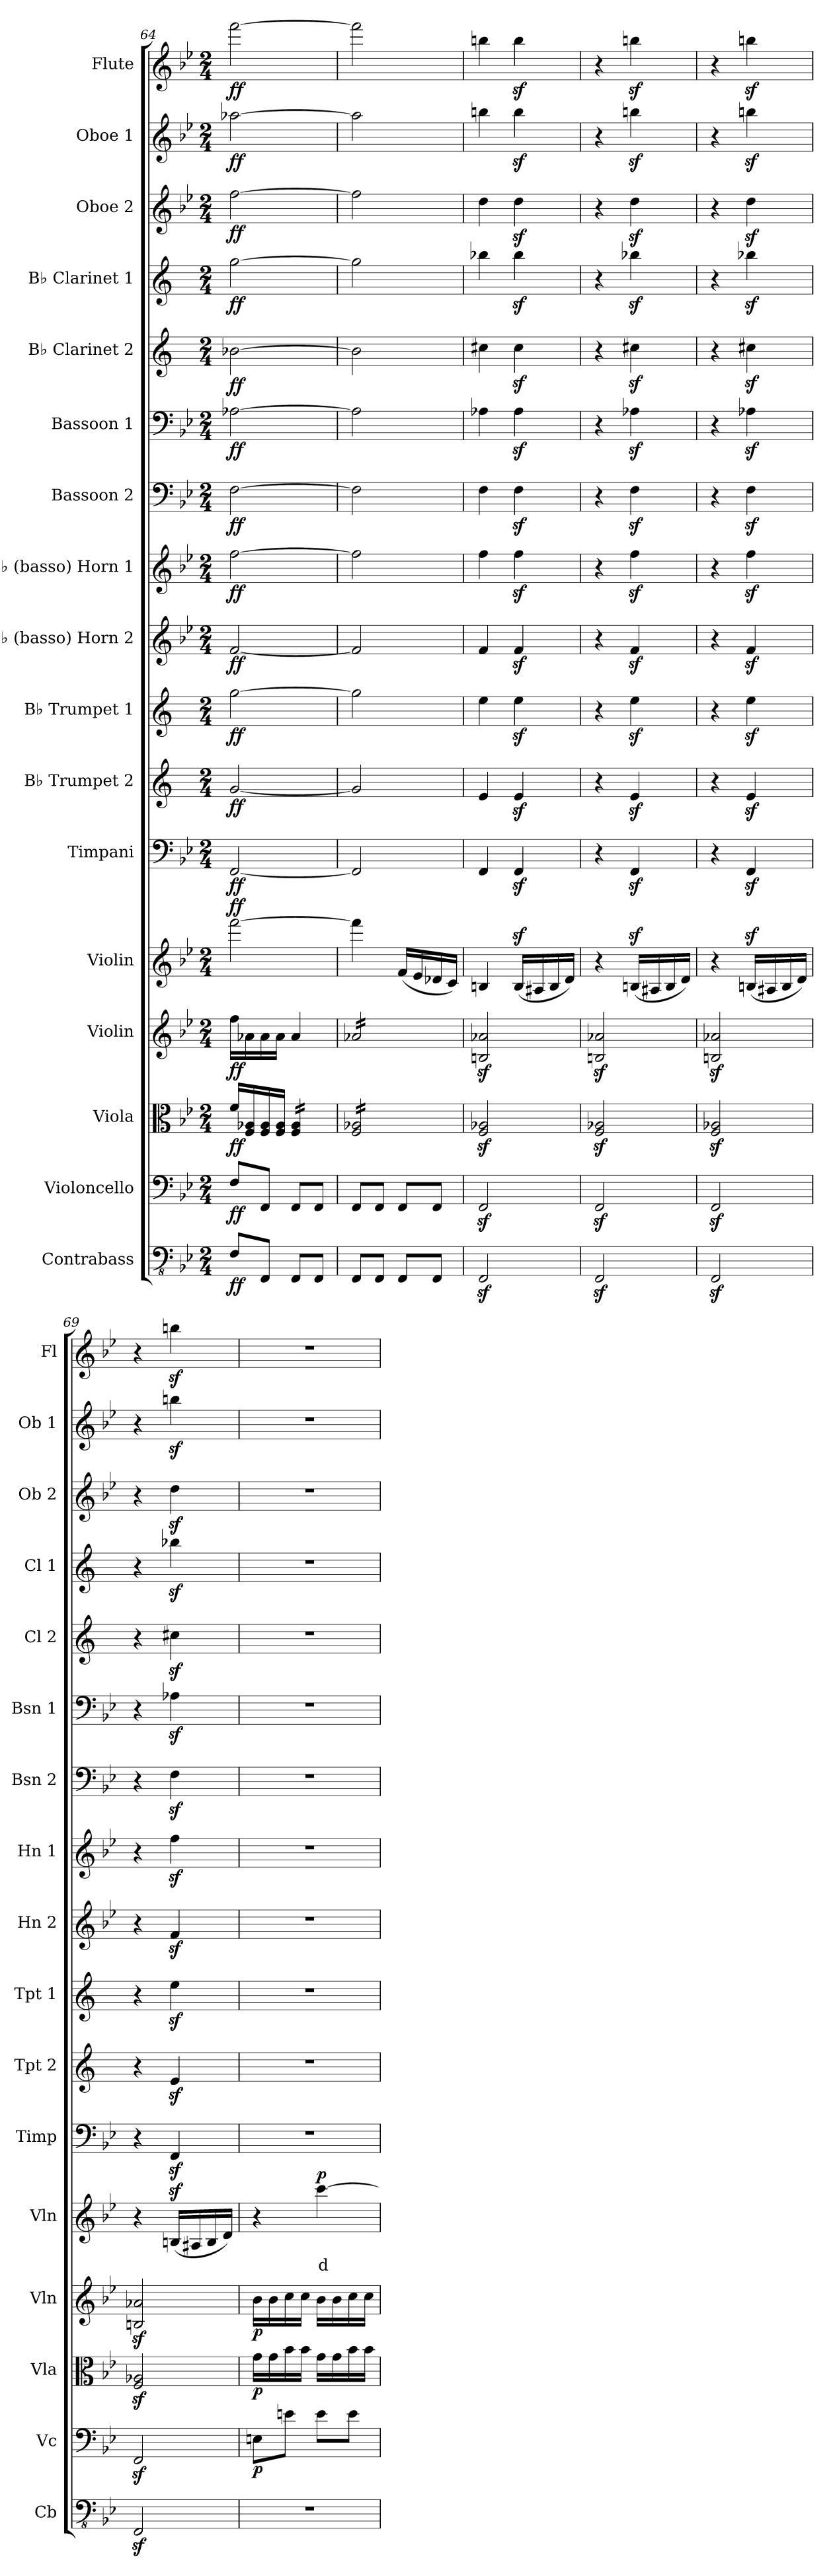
**kern	**dynam	**kern	**dynam	**kern	**dynam	**kern	**dynam	**kern	**text	**dynam	**kern	**dynam	**kern	**dynam	**kern	**dynam	**kern	**dynam	**kern	**dynam	**kern	**dynam	**kern	**dynam	**kern	**dynam	**kern	**dynam	**kern	**dynam	**kern	**dynam	**kern	**dynam
*part17	*part17	*part16	*part16	*part15	*part15	*part14	*part14	*part13	*part13	*part13	*part12	*part12	*part11	*part11	*part10	*part10	*part9	*part9	*part8	*part8	*part7	*part7	*part6	*part6	*part5	*part5	*part4	*part4	*part3	*part3	*part2	*part2	*part1	*part1
*staff17	*staff17	*staff16	*staff16	*staff15	*staff15	*staff14	*staff14	*staff13	*staff13	*staff13	*staff12	*staff12	*staff11	*staff11	*staff10	*staff10	*staff9	*staff9	*staff8	*staff8	*staff7	*staff7	*staff6	*staff6	*staff5	*staff5	*staff4	*staff4	*staff3	*staff3	*staff2	*staff2	*staff1	*staff1
*I"Contrabass	*	*I"Violoncello	*	*I"Viola	*	*I"Violin	*	*I"Violin	*	*	*I"Timpani	*	*I"B♭ Trumpet 2	*	*I"B♭ Trumpet 1	*	*I"B♭ (basso) Horn 2	*	*I"B♭ (basso) Horn 1	*	*I"Bassoon 2	*	*I"Bassoon 1	*	*I"B♭ Clarinet 2	*	*I"B♭ Clarinet 1	*	*I"Oboe 2	*	*I"Oboe 1	*	*I"Flute	*
*I'Cb	*	*I'Vc	*	*I'Vla	*	*I'Vln	*	*I'Vln	*	*	*I'Timp	*	*I'Tpt 2	*	*I'Tpt 1	*	*I'Hn 2	*	*I'Hn 1	*	*I'Bsn 2	*	*I'Bsn 1	*	*I'Cl 2	*	*I'Cl 1	*	*I'Ob 2	*	*I'Ob 1	*	*I'Fl	*
*clefFv4	*	*clefF4	*	*clefC3	*	*clefG2	*	*clefG2	*	*	*clefF4	*	*clefG2	*	*clefG2	*	*clefG2	*	*clefG2	*	*clefF4	*	*clefF4	*	*clefG2	*	*clefG2	*	*clefG2	*	*clefG2	*	*clefG2	*
*	*	*	*	*	*	*	*	*	*	*	*	*	*ITrd1c2	*	*ITrd1c2	*	*ITrd8c14	*	*ITrd8c14	*	*	*	*	*	*ITrd1c2	*	*ITrd1c2	*	*	*	*	*	*	*
*k[b-e-]	*	*k[b-e-]	*	*k[b-e-]	*	*k[b-e-]	*	*k[b-e-]	*	*	*k[b-e-]	*	*k[b-e-]	*	*k[b-e-]	*	*k[b-e-]	*	*k[b-e-]	*	*k[b-e-]	*	*k[b-e-]	*	*k[b-e-]	*	*k[b-e-]	*	*k[b-e-]	*	*k[b-e-]	*	*k[b-e-]	*
*M2/4	*	*M2/4	*	*M2/4	*	*M2/4	*	*M2/4	*	*	*M2/4	*	*M2/4	*	*M2/4	*	*M2/4	*	*M2/4	*	*M2/4	*	*M2/4	*	*M2/4	*	*M2/4	*	*M2/4	*	*M2/4	*	*M2/4	*
=64	=64	=64	=64	=64	=64	=64	=64	=64	=64	=64	=64	=64	=64	=64	=64	=64	=64	=64	=64	=64	=64	=64	=64	=64	=64	=64	=64	=64	=64	=64	=64	=64	=64	=64
!	!LO:DY:b	!	!LO:DY:b	!	!LO:DY:b	!	!LO:DY:b	!	!	!LO:DY:b	!	!LO:DY:b	!	!LO:DY:b	!	!LO:DY:b	!	!LO:DY:b	!	!LO:DY:b	!	!LO:DY:b	!	!LO:DY:b	!	!LO:DY:b	!	!LO:DY:b	!	!LO:DY:b	!	!LO:DY:b	!	!LO:DY:b
8FF/L	ff	8F/L	ff	16f/LL	ff	16ff\LL	ff	[2fff\	.	ff	[2FF/	ff	[2f/	ff	[2ff\	ff	[2F/	ff	[2f\	ff	[2F\	ff	[2A-X\	ff	[2a-X\	ff	[2ff\	ff	[2ff\	ff	[2aa-X\	ff	[2fff\	ff
.	.	.	.	16F/ 16A-X/	.	16a-X\	.	.	.	.	.	.	.	.	.	.	.	.	.	.	.	.	.	.	.	.	.	.	.	.	.	.	.	.
8FFF/J	.	8FF/J	.	16F/ 16A-/	.	16a-\	.	.	.	.	.	.	.	.	.	.	.	.	.	.	.	.	.	.	.	.	.	.	.	.	.	.	.	.
.	.	.	.	16F/ 16A-/JJ	.	16a-\JJ	.	.	.	.	.	.	.	.	.	.	.	.	.	.	.	.	.	.	.	.	.	.	.	.	.	.	.	.
*	*	*	*	*tremolo	*	*	*	*	*	*	*	*	*	*	*	*	*	*	*	*	*	*	*	*	*	*	*	*	*	*	*	*	*	*
8FFF/L	.	8FF/L	.	16F/ 16A-/LL	.	4a-/	.	.	.	.	.	.	.	.	.	.	.	.	.	.	.	.	.	.	.	.	.	.	.	.	.	.	.	.
.	.	.	.	16F/ 16A-/	.	.	.	.	.	.	.	.	.	.	.	.	.	.	.	.	.	.	.	.	.	.	.	.	.	.	.	.	.	.
8FFF/J	.	8FF/J	.	16F/ 16A-/	.	.	.	.	.	.	.	.	.	.	.	.	.	.	.	.	.	.	.	.	.	.	.	.	.	.	.	.	.	.
.	.	.	.	16F/ 16A-/JJ	.	.	.	.	.	.	.	.	.	.	.	.	.	.	.	.	.	.	.	.	.	.	.	.	.	.	.	.	.	.
!!LO:PB:g=z
=65	=65	=65	=65	=65	=65	=65	=65	=65	=65	=65	=65	=65	=65	=65	=65	=65	=65	=65	=65	=65	=65	=65	=65	=65	=65	=65	=65	=65	=65	=65	=65	=65	=65	=65
*	*	*	*	*	*	*tremolo	*	*	*	*	*	*	*	*	*	*	*	*	*	*	*	*	*	*	*	*	*	*	*	*	*	*	*	*
8FFF/L	.	8FF/L	.	16F/ 16A-X/LL	.	16a-X/LL	.	4fff\]	.	.	2FF/]	.	2f/]	.	2ff\]	.	2F/]	.	2f\]	.	2F\]	.	2A-\]	.	2a-\]	.	2ff\]	.	2ff\]	.	2aa-\]	.	2fff\]	.
.	.	.	.	16F/ 16A-X/	.	16a-X/	.	.	.	.	.	.	.	.	.	.	.	.	.	.	.	.	.	.	.	.	.	.	.	.	.	.	.	.
8FFF/J	.	8FF/J	.	16F/ 16A-X/	.	16a-X/	.	.	.	.	.	.	.	.	.	.	.	.	.	.	.	.	.	.	.	.	.	.	.	.	.	.	.	.
.	.	.	.	16F/ 16A-X/	.	16a-X/	.	.	.	.	.	.	.	.	.	.	.	.	.	.	.	.	.	.	.	.	.	.	.	.	.	.	.	.
8FFF/L	.	8FF/L	.	16F/ 16A-X/	.	16a-X/	.	(<16f/LL	.	.	.	.	.	.	.	.	.	.	.	.	.	.	.	.	.	.	.	.	.	.	.	.	.	.
.	.	.	.	16F/ 16A-X/	.	16a-X/	.	16e-/	.	.	.	.	.	.	.	.	.	.	.	.	.	.	.	.	.	.	.	.	.	.	.	.	.	.
8FFF/J	.	8FF/J	.	16F/ 16A-X/	.	16a-X/	.	16d-X/	.	.	.	.	.	.	.	.	.	.	.	.	.	.	.	.	.	.	.	.	.	.	.	.	.	.
.	.	.	.	16F/ 16A-X/JJ	.	16a-X/JJ	.	16c/JJ)	.	.	.	.	.	.	.	.	.	.	.	.	.	.	.	.	.	.	.	.	.	.	.	.	.	.
*	*	*	*	*	*	*Xtremolo	*	*	*	*	*	*	*	*	*	*	*	*	*	*	*	*	*	*	*	*	*	*	*	*	*	*	*	*
*	*	*	*	*Xtremolo	*	*	*	*	*	*	*	*	*	*	*	*	*	*	*	*	*	*	*	*	*	*	*	*	*	*	*	*	*	*
=66	=66	=66	=66	=66	=66	=66	=66	=66	=66	=66	=66	=66	=66	=66	=66	=66	=66	=66	=66	=66	=66	=66	=66	=66	=66	=66	=66	=66	=66	=66	=66	=66	=66	=66
2FFFz</	.	2FFz</	.	2F/z< 2A-X/z<	.	2Bn/z< 2a-X/z<	.	4Bn/	.	.	4FF/	.	4d/	.	4dd\	.	4F/	.	4f\	.	4F\	.	4A-X\	.	4bn\	.	4aa-X\	.	4dd\	.	4bbn\	.	4bbn\	.
.	.	.	.	.	.	.	.	(<16Bz</LL	.	.	4FFz</	.	4dz</	.	4ddz<\	.	4Fz</	.	4fz<\	.	4Fz<\	.	4A-z<\	.	4bz<\	.	4aa-z<\	.	4ddz<\	.	4bbz<\	.	4bbz<\	.
.	.	.	.	.	.	.	.	16A#X/	.	.	.	.	.	.	.	.	.	.	.	.	.	.	.	.	.	.	.	.	.	.	.	.	.	.
.	.	.	.	.	.	.	.	16B/	.	.	.	.	.	.	.	.	.	.	.	.	.	.	.	.	.	.	.	.	.	.	.	.	.	.
.	.	.	.	.	.	.	.	16d/JJ)	.	.	.	.	.	.	.	.	.	.	.	.	.	.	.	.	.	.	.	.	.	.	.	.	.	.
=67	=67	=67	=67	=67	=67	=67	=67	=67	=67	=67	=67	=67	=67	=67	=67	=67	=67	=67	=67	=67	=67	=67	=67	=67	=67	=67	=67	=67	=67	=67	=67	=67	=67	=67
2FFFz</	.	2FFz</	.	2F/z< 2A-X/z<	.	2Bn/z< 2a-X/z<	.	4r	.	.	4r	.	4r	.	4r	.	4r	.	4r	.	4r	.	4r	.	4r	.	4r	.	4r	.	4r	.	4r	.
.	.	.	.	.	.	.	.	(<16Bnz</LL	.	.	4FFz</	.	4dz</	.	4ddz<\	.	4Fz</	.	4fz<\	.	4Fz<\	.	4A-Xz<\	.	4bnz<\	.	4aa-Xz<\	.	4ddz<\	.	4bbnz<\	.	4bbnz<\	.
.	.	.	.	.	.	.	.	16A#X/	.	.	.	.	.	.	.	.	.	.	.	.	.	.	.	.	.	.	.	.	.	.	.	.	.	.
.	.	.	.	.	.	.	.	16B/	.	.	.	.	.	.	.	.	.	.	.	.	.	.	.	.	.	.	.	.	.	.	.	.	.	.
.	.	.	.	.	.	.	.	16d/JJ)	.	.	.	.	.	.	.	.	.	.	.	.	.	.	.	.	.	.	.	.	.	.	.	.	.	.
=68	=68	=68	=68	=68	=68	=68	=68	=68	=68	=68	=68	=68	=68	=68	=68	=68	=68	=68	=68	=68	=68	=68	=68	=68	=68	=68	=68	=68	=68	=68	=68	=68	=68	=68
2FFFz</	.	2FFz</	.	2F/z< 2A-X/z<	.	2Bn/z< 2a-X/z<	.	4r	.	.	4r	.	4r	.	4r	.	4r	.	4r	.	4r	.	4r	.	4r	.	4r	.	4r	.	4r	.	4r	.
.	.	.	.	.	.	.	.	(<16Bnz</LL	.	.	4FFz</	.	4dz</	.	4ddz<\	.	4Fz</	.	4fz<\	.	4Fz<\	.	4A-Xz<\	.	4bnz<\	.	4aa-Xz<\	.	4ddz<\	.	4bbnz<\	.	4bbnz<\	.
.	.	.	.	.	.	.	.	16A#X/	.	.	.	.	.	.	.	.	.	.	.	.	.	.	.	.	.	.	.	.	.	.	.	.	.	.
.	.	.	.	.	.	.	.	16B/	.	.	.	.	.	.	.	.	.	.	.	.	.	.	.	.	.	.	.	.	.	.	.	.	.	.
.	.	.	.	.	.	.	.	16d/JJ)	.	.	.	.	.	.	.	.	.	.	.	.	.	.	.	.	.	.	.	.	.	.	.	.	.	.
=69	=69	=69	=69	=69	=69	=69	=69	=69	=69	=69	=69	=69	=69	=69	=69	=69	=69	=69	=69	=69	=69	=69	=69	=69	=69	=69	=69	=69	=69	=69	=69	=69	=69	=69
2FFFz</	.	2FFz</	.	2F/z< 2A-X/z<	.	2Bn/z< 2a-X/z<	.	4r	.	.	4r	.	4r	.	4r	.	4r	.	4r	.	4r	.	4r	.	4r	.	4r	.	4r	.	4r	.	4r	.
.	.	.	.	.	.	.	.	(<16Bnz</LL	.	.	4FFz</	.	4dz</	.	4ddz<\	.	4Fz</	.	4fz<\	.	4Fz<\	.	4A-Xz<\	.	4bnz<\	.	4aa-Xz<\	.	4ddz<\	.	4bbnz<\	.	4bbnz<\	.
.	.	.	.	.	.	.	.	16A#X/	.	.	.	.	.	.	.	.	.	.	.	.	.	.	.	.	.	.	.	.	.	.	.	.	.	.
.	.	.	.	.	.	.	.	16B/	.	.	.	.	.	.	.	.	.	.	.	.	.	.	.	.	.	.	.	.	.	.	.	.	.	.
.	.	.	.	.	.	.	.	16d/JJ)	.	.	.	.	.	.	.	.	.	.	.	.	.	.	.	.	.	.	.	.	.	.	.	.	.	.
=70	=70	=70	=70	=70	=70	=70	=70	=70	=70	=70	=70	=70	=70	=70	=70	=70	=70	=70	=70	=70	=70	=70	=70	=70	=70	=70	=70	=70	=70	=70	=70	=70	=70	=70
!	!	!	!LO:DY:b	!	!LO:DY:b	!	!LO:DY:b	!	!	!	!	!	!	!	!	!	!	!	!	!	!	!	!	!	!	!	!	!	!	!	!	!	!	!
2r	.	8En\L	p	16g\LL	p	16b-\LL	p	4r	.	.	2r	.	2r	.	2r	.	2r	.	2r	.	2r	.	2r	.	2r	.	2r	.	2r	.	2r	.	2r	.
.	.	.	.	16g\	.	16b-\	.	.	.	.	.	.	.	.	.	.	.	.	.	.	.	.	.	.	.	.	.	.	.	.	.	.	.	.
.	.	8en\J	.	16b-\	.	16cc\	.	.	.	.	.	.	.	.	.	.	.	.	.	.	.	.	.	.	.	.	.	.	.	.	.	.	.	.
.	.	.	.	16b-\JJ	.	16cc\JJ	.	.	.	.	.	.	.	.	.	.	.	.	.	.	.	.	.	.	.	.	.	.	.	.	.	.	.	.
!	!	!	!	!	!	!	!	!	!LO:LY:b:color=#FF0000	!LO:DY:b	!	!	!	!	!	!	!	!	!	!	!	!	!	!	!	!	!	!	!	!	!	!	!	!
.	.	8e\L	.	16g\LL	.	16b-\LL	.	[4ccc\	d	p	.	.	.	.	.	.	.	.	.	.	.	.	.	.	.	.	.	.	.	.	.	.	.	.
.	.	.	.	16g\	.	16b-\	.	.	.	.	.	.	.	.	.	.	.	.	.	.	.	.	.	.	.	.	.	.	.	.	.	.	.	.
.	.	8e\J	.	16b-\	.	16cc\	.	.	.	.	.	.	.	.	.	.	.	.	.	.	.	.	.	.	.	.	.	.	.	.	.	.	.	.
.	.	.	.	16b-\JJ	.	16cc\JJ	.	.	.	.	.	.	.	.	.	.	.	.	.	.	.	.	.	.	.	.	.	.	.	.	.	.	.	.
=	=	=	=	=	=	=	=	=	=	=	=	=	=	=	=	=	=	=	=	=	=	=	=	=	=	=	=	=	=	=	=	=	=	=
*-	*-	*-	*-	*-	*-	*-	*-	*-	*-	*-	*-	*-	*-	*-	*-	*-	*-	*-	*-	*-	*-	*-	*-	*-	*-	*-	*-	*-	*-	*-	*-	*-	*-	*-
